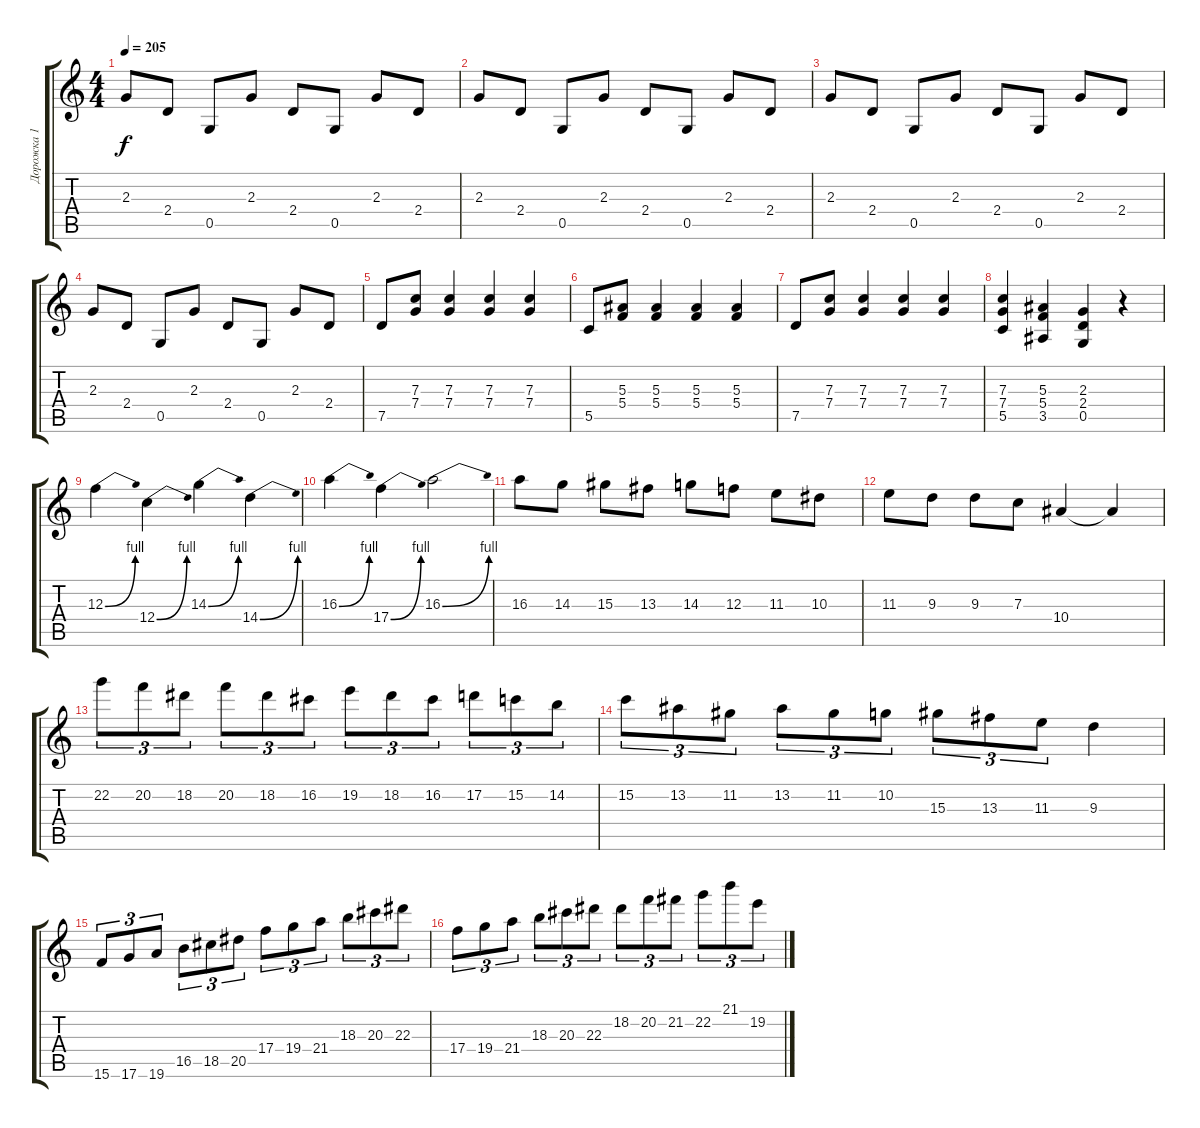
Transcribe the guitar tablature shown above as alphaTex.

\track ("Дорожка 1" "Дорожка 1") {instrument distortionguitar}
\staff {score tabs}
\tuning (D4 A3 F3 C3 G2 D2) {hide}
\ts (4 4)
\tempo 205
\clef g2
\ks c
2.3.8{dy f} 2.4.8 0.5.8 2.3.8 2.4.8 0.5.8 2.3.8 2.4.8 |
2.3.8 2.4.8 0.5.8 2.3.8 2.4.8 0.5.8 2.3.8 2.4.8 |
2.3.8 2.4.8 0.5.8 2.3.8 2.4.8 0.5.8 2.3.8 2.4.8 |
2.3.8 2.4.8 0.5.8 2.3.8 2.4.8 0.5.8 2.3.8 2.4.8 |
7.5.8 (7.3 7.4).8 (7.3 7.4).4 (7.3 7.4).4 (7.3 7.4).4 |
5.5.8 (5.3 5.4).8 (5.3 5.4).4 (5.3 5.4).4 (5.3 5.4).4 |
7.5.8 (7.3 7.4).8 (7.3 7.4).4 (7.3 7.4).4 (7.3 7.4).4 |
(7.3 7.4 5.5).4 (5.3 5.4 3.5).4 (2.3 2.4 0.5).4 r.4 |
12.3{be (bend 0 0 60 4)}.4{instrument overdrivenguitar} 12.4{be (bend 0 0 60 4)}.4 14.3{be (bend 0 0 60 4)}.4 14.4{be (bend 0 0 60 4)}.4 |
16.3{be (bend 0 0 60 4)}.4 17.4{be (bend 0 0 60 4)}.4 16.3{be (bend 0 0 60 4)}.2 |
16.3.8 14.3.8 15.3.8 13.3.8 14.3.8 12.3.8 11.3.8 10.3.8 |
11.3.8 9.3.8 9.3.8 7.3.8 10.4.4 10.4{t}.4 |
22.2.8{tu (3 2)} 20.2.8{tu (3 2)} 18.2.8{tu (3 2)} 20.2.8{tu (3 2)} 18.2.8{tu (3 2)} 16.2.8{tu (3 2)} 19.2.8{tu (3 2)} 18.2.8{tu (3 2)} 16.2.8{tu (3 2)} 17.2.8{tu (3 2)} 15.2.8{tu (3 2)} 14.2.8{tu (3 2)} |
15.2.8{tu (3 2)} 13.2.8{tu (3 2)} 11.2.8{tu (3 2)} 13.2.8{tu (3 2)} 11.2.8{tu (3 2)} 10.2.8{tu (3 2)} 15.3.8{tu (3 2)} 13.3.8{tu (3 2)} 11.3.8{tu (3 2)} 9.3.4 |
15.6.8{tu (3 2)} 17.6.8{tu (3 2)} 19.6.8{tu (3 2)} 16.5.8{tu (3 2)} 18.5.8{tu (3 2)} 20.5.8{tu (3 2)} 17.4.8{tu (3 2)} 19.4.8{tu (3 2)} 21.4.8{tu (3 2)} 18.3.8{tu (3 2)} 20.3.8{tu (3 2)} 22.3.8{tu (3 2)} |
17.4.8{tu (3 2)} 19.4.8{tu (3 2)} 21.4.8{tu (3 2)} 18.3.8{tu (3 2)} 20.3.8{tu (3 2)} 22.3.8{tu (3 2)} 18.2.8{tu (3 2)} 20.2.8{tu (3 2)} 21.2.8{tu (3 2)} 22.2.8{tu (3 2)} 21.1.8{tu (3 2)} 19.2.8{tu (3 2)}
